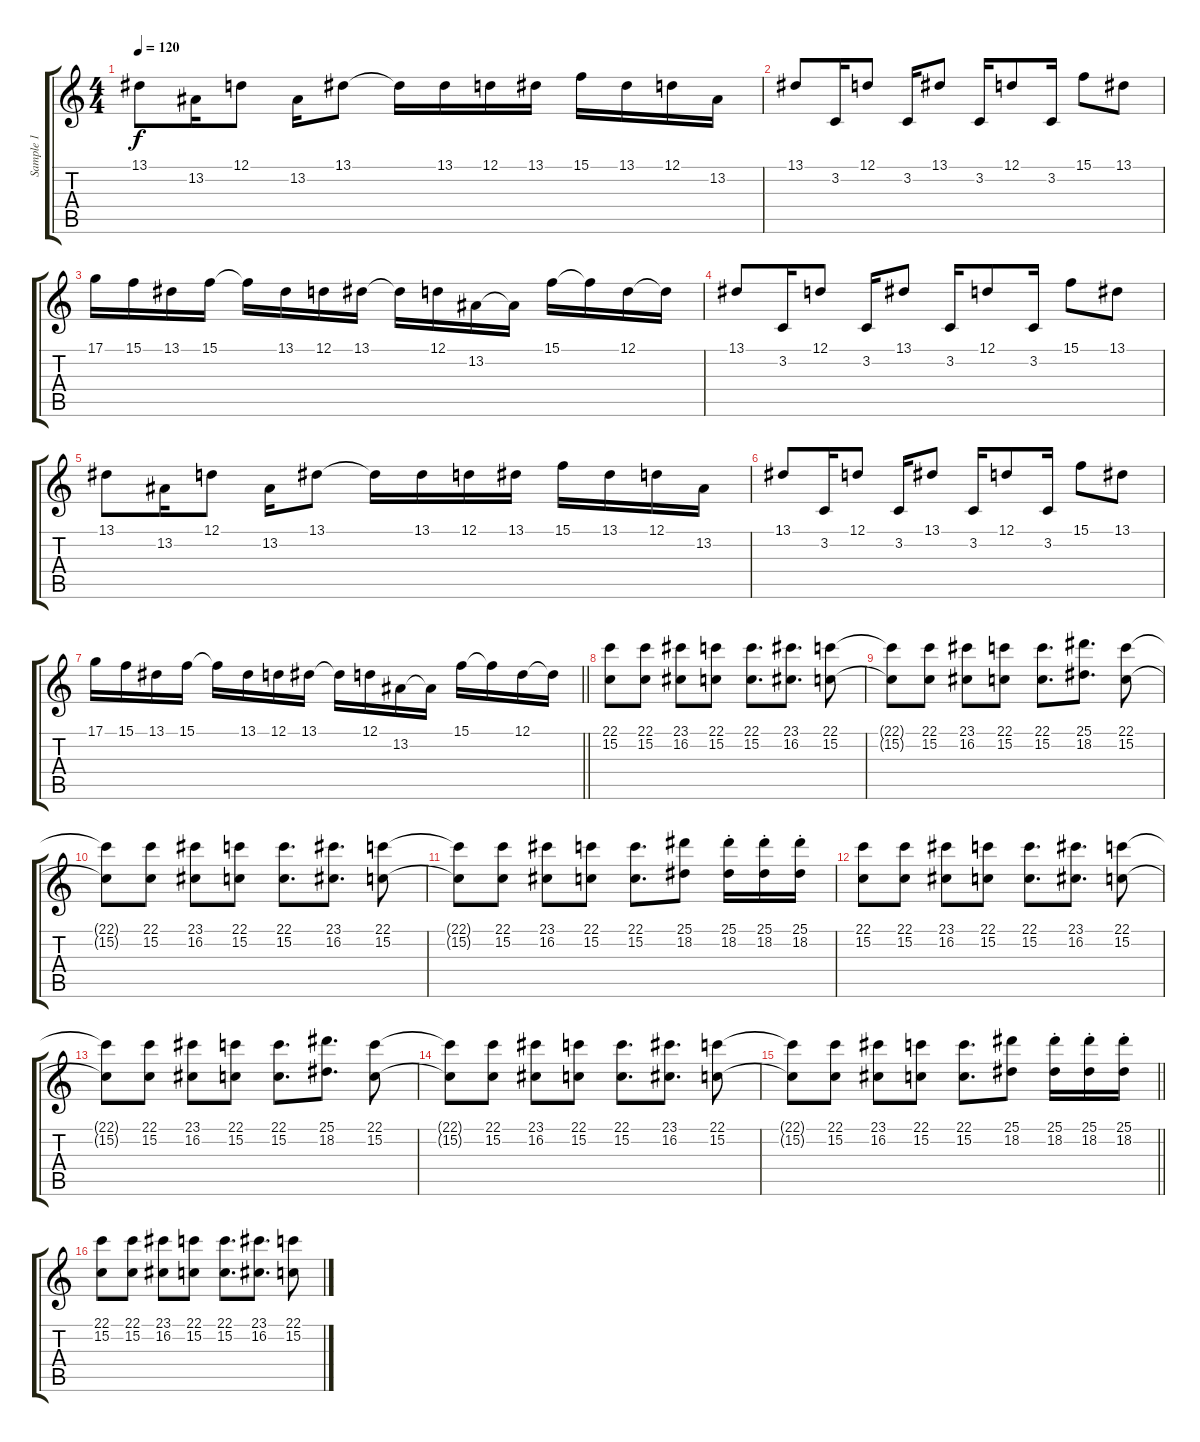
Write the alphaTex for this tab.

\track ("Sample 1" "Sample 1") {instrument lead2sawtooth}
\staff {score tabs}
\tuning (D4 A3 F3 C3 G2 C2) {hide}
\ts (4 4)
\tempo 120
\clef g2
\ks c
13.1.8{dy f} 13.2.16 12.1.8 13.2.16 13.1.8 13.1{t}.16 13.1.16 12.1.16 13.1.16 15.1.16 13.1.16 12.1.16 13.2.16 |
13.1.8 3.2.16 12.1.8 3.2.16 13.1.8 3.2.16 12.1.8 3.2.16 15.1.8 13.1.8 |
17.1.16 15.1.16 13.1.16 15.1.16 15.1{t}.16 13.1.16 12.1.16 13.1.16 13.1{t}.16 12.1.16 13.2.16 13.2{t}.16 15.1.16 15.1{t}.16 12.1.16 12.1{t}.16 |
13.1.8 3.2.16 12.1.8 3.2.16 13.1.8 3.2.16 12.1.8 3.2.16 15.1.8 13.1.8 |
13.1.8 13.2.16 12.1.8 13.2.16 13.1.8 13.1{t}.16 13.1.16 12.1.16 13.1.16 15.1.16 13.1.16 12.1.16 13.2.16 |
13.1.8 3.2.16 12.1.8 3.2.16 13.1.8 3.2.16 12.1.8 3.2.16 15.1.8 13.1.8 |
\barLineRight lightlight
17.1.16 15.1.16 13.1.16 15.1.16 15.1{t}.16 13.1.16 12.1.16 13.1.16 13.1{t}.16 12.1.16 13.2.16 13.2{t}.16 15.1.16 15.1{t}.16 12.1.16 12.1{t}.16 |
\section ("" " ")
(22.1 15.2).8{volume 11} (22.1 15.2).8 (23.1 16.2).8 (22.1 15.2).8 (22.1 15.2).8{d} (23.1 16.2).8{d} (22.1 15.2).8 |
(22.1{t} 15.2{t}).8 (22.1 15.2).8 (23.1 16.2).8 (22.1 15.2).8 (22.1 15.2).8{d} (25.1 18.2).8{d} (22.1 15.2).8 |
(22.1{t} 15.2{t}).8 (22.1 15.2).8 (23.1 16.2).8 (22.1 15.2).8 (22.1 15.2).8{d} (23.1 16.2).8{d} (22.1 15.2).8 |
(22.1{t} 15.2{t}).8 (22.1 15.2).8 (23.1 16.2).8 (22.1 15.2).8 (22.1 15.2).8{d} (25.1 18.2).8 (25.1{st} 18.2{st}).16 (25.1{st} 18.2{st}).16 (25.1{st} 18.2{st}).16 |
(22.1 15.2).8 (22.1 15.2).8 (23.1 16.2).8 (22.1 15.2).8 (22.1 15.2).8{d} (23.1 16.2).8{d} (22.1 15.2).8 |
(22.1{t} 15.2{t}).8 (22.1 15.2).8 (23.1 16.2).8 (22.1 15.2).8 (22.1 15.2).8{d} (25.1 18.2).8{d} (22.1 15.2).8 |
(22.1{t} 15.2{t}).8 (22.1 15.2).8 (23.1 16.2).8 (22.1 15.2).8 (22.1 15.2).8{d} (23.1 16.2).8{d} (22.1 15.2).8 |
\barLineRight lightlight
(22.1{t} 15.2{t}).8 (22.1 15.2).8 (23.1 16.2).8 (22.1 15.2).8 (22.1 15.2).8{d} (25.1 18.2).8 (25.1{st} 18.2{st}).16 (25.1{st} 18.2{st}).16 (25.1{st} 18.2{st}).16 |
\section ("" " ")
(22.1 15.2).8 (22.1 15.2).8 (23.1 16.2).8 (22.1 15.2).8 (22.1 15.2).8{d} (23.1 16.2).8{d} (22.1 15.2).8
